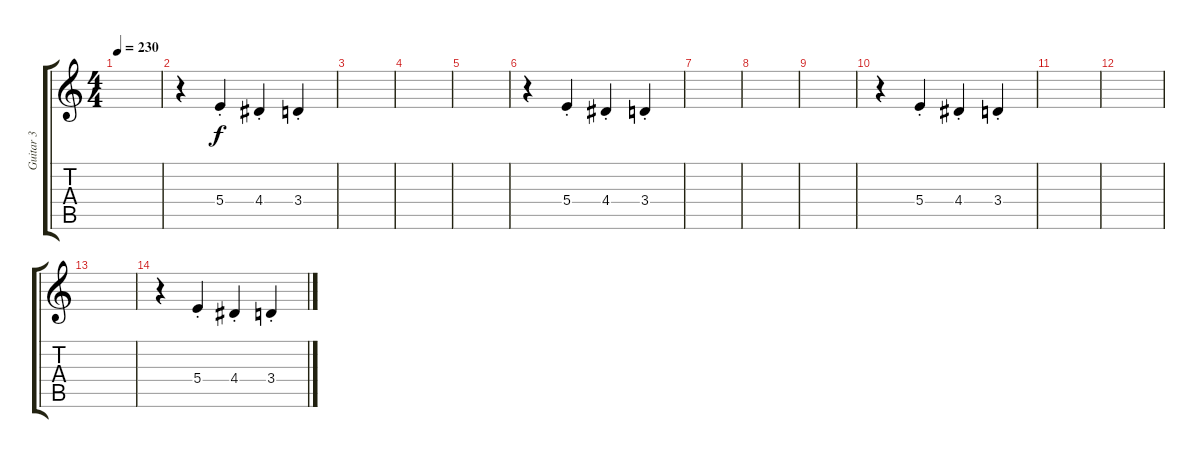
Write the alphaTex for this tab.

\track ("Guitar 3" "Guitar 3") {instrument distortionguitar}
\staff {score tabs}
\tuning (Db4 Ab3 E3 B2 Gb2 Db2) {hide}
\ts (4 4)
\tempo 230
\clef g2
\ks c
|
r.4{volume 12 instrument overdrivenguitar} 5.4{st}.4{dy f} 4.4{st}.4 3.4{st}.4 |
|
|
|
r.4 5.4{st}.4 4.4{st}.4 3.4{st}.4 |
|
|
|
r.4 5.4{st}.4 4.4{st}.4 3.4{st}.4 |
|
|
|
r.4 5.4{st}.4 4.4{st}.4 3.4{st}.4
